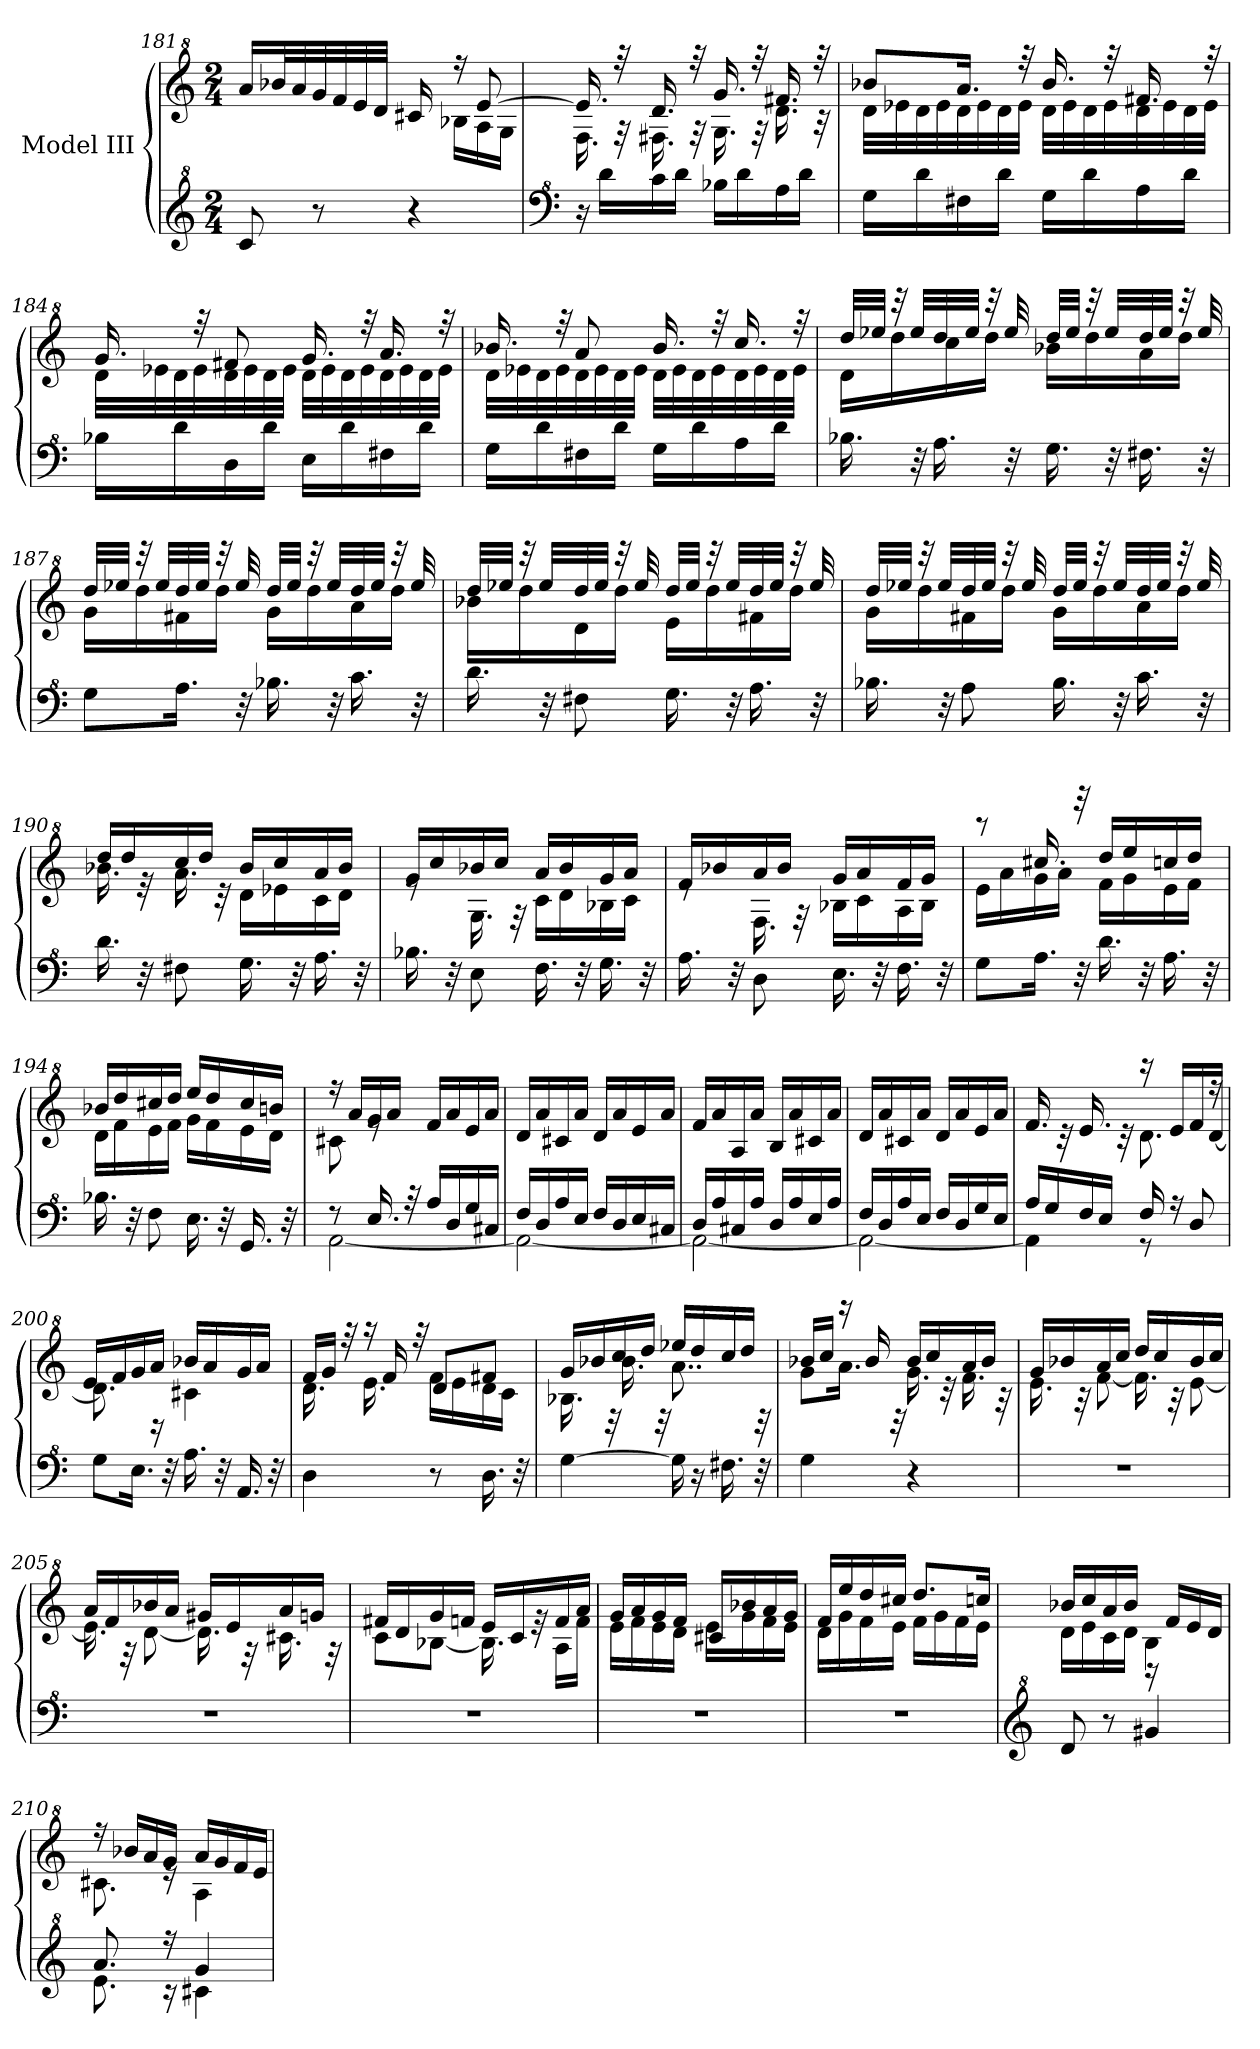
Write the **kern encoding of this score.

**kern	**kern
*part1	*part1
*staff2	*staff1
*I"Model III	*
*clefG^2	*clefG^2
*k[]	*k[]
*M2/4	*M2/4
=181	=181
*	*^
8cc/	16aa/LL	16ryy
*	*v	*v
.	32bb-X/L
.	32aa/
8r	32gg/
.	32ff/
.	32ee/
.	32dd/JJJ
4r	16cc#X/
*	*^
.	16r	16b-X\LL
.	[8ee/	16a\
.	.	16g\JJ
=182	=182	=182
*clefF^4	*	*
16r	16.ee/]	16.f\
16dd\LL	.	.
.	32r	32r
16cc\	16.dd/	16.f#X\
16dd\JJ	.	.
.	32r	32r
16b-X\LL	16.gg/	16.g\
16dd\	.	.
.	32r	32r
16a\	16.ff#X/	16.dd\
16dd\JJ	.	.
.	32r	32r
!!LO:PB:g=z	!!
=183	=183	=183
16g\LL	8bb-X/L	32dd\LLL
.	.	32ee-X\
16dd\	.	32dd\
.	.	32ee-\
16f#X\	16.aa/Jk	32dd\
.	.	32ee-\
16dd\JJ	.	32dd\
.	32r	32ee-\JJJ
16g\LL	16.bb-/	32dd\LLL
.	.	32ee-\
16dd\	.	32dd\
.	32r	32ee-\
16a\	16.ff#X/	32dd\
.	.	32ee-\
16dd\JJ	.	32dd\
.	32r	32ee-\JJJ
=184	=184	=184
16b-X\LL	16.gg/	32dd\LLL
.	.	32ee-X\
16dd\	.	32dd\
.	32r	32ee-\
16d\	8ff#X/	32dd\
.	.	32ee-\
16dd\JJ	.	32dd\
.	.	32ee-\JJJ
16e\LL	16.gg/	32dd\LLL
.	.	32ee-\
16dd\	.	32dd\
.	32r	32ee-\
16f#X\	16.aa/	32dd\
.	.	32ee-\
16dd\JJ	.	32dd\
.	32r	32ee-\JJJ
!!LO:LB:g=z	!!
=185	=185	=185
16g\LL	16.bb-X/	32dd\LLL
.	.	32ee-X\
16dd\	.	32dd\
.	32r	32ee-\
16f#X\	8aa/	32dd\
.	.	32ee-\
16dd\JJ	.	32dd\
.	.	32ee-\JJJ
16g\LL	16.bb-/	32dd\LLL
.	.	32ee-\
16dd\	.	32dd\
.	32r	32ee-\
16a\	16.ccc/	32dd\
.	.	32ee-\
16dd\JJ	.	32dd\
.	32r	32ee-\JJJ
=186	=186	=186
16.b-X\	32ddd/LLL	16dd\LL
.	32eee-X/JJJ	.
.	32r	16ddd\
32r	32eee-/LLL	.
16.a\	32ddd/	16ccc\
.	32eee-/JJJ	.
.	32r	16ddd\JJ
32r	32eee-/	.
16.g\	32ddd/LLL	16bb-X\LL
.	32eee-/JJJ	.
.	32r	16ddd\
32r	32eee-/LLL	.
16.f#X\	32ddd/	16aa\
.	32eee-/JJJ	.
.	32r	16ddd\JJ
32r	32eee-/	.
!!LO:LB:g=z	!!
=187	=187	=187
8g\L	32ddd/LLL	16gg\LL
.	32eee-X/JJJ	.
.	32r	16ddd\
.	32eee-/LLL	.
16.a\Jk	32ddd/	16ff#X\
.	32eee-/JJJ	.
.	32r	16ddd\JJ
32r	32eee-/	.
16.b-X\	32ddd/LLL	16gg\LL
.	32eee-/JJJ	.
.	32r	16ddd\
32r	32eee-/LLL	.
16.cc\	32ddd/	16aa\
.	32eee-/JJJ	.
.	32r	16ddd\JJ
32r	32eee-/	.
=188	=188	=188
16.dd\	32ddd/LLL	16bb-X\LL
.	32eee-X/JJJ	.
.	32r	16ddd\
32r	32eee-/LLL	.
8f#X\	32ddd/	16dd\
.	32eee-/JJJ	.
.	32r	16ddd\JJ
.	32eee-/	.
16.g\	32ddd/LLL	16ee\LL
.	32eee-/JJJ	.
.	32r	16ddd\
32r	32eee-/LLL	.
16.a\	32ddd/	16ff#X\
.	32eee-/JJJ	.
.	32r	16ddd\JJ
32r	32eee-/	.
!!LO:LB:g=z	!!
=189	=189	=189
16.b-X\	32ddd/LLL	16gg\LL
.	32eee-X/JJJ	.
.	32r	16ddd\
32r	32eee-/LLL	.
8a\	32ddd/	16ff#X\
.	32eee-/JJJ	.
.	32r	16ddd\JJ
.	32eee-/	.
16.b-\	32ddd/LLL	16gg\LL
.	32eee-/JJJ	.
.	32r	16ddd\
32r	32eee-/LLL	.
16.cc\	32ddd/	16aa\
.	32eee-/JJJ	.
.	32r	16ddd\JJ
32r	32eee-/	.
=190	=190	=190
16.dd\	16ddd/LL	16.bb-X\
.	16ddd/	.
32r	.	32r
8f#X\	16ccc/	16.aa\
.	16ddd/JJ	.
.	.	32r
16.g\	16bb-/LL	16dd\LL
.	16ccc/	16ee-X\
32r	.	.
16.a\	16aa/	16cc\
.	16bb-/JJ	16dd\JJ
32r	.	.
=191	=191	=191
16.b-X\	16gg/LL	8ree
.	16ccc/	.
32r	.	.
8e\	16bb-X/	16.g\
.	16ccc/JJ	.
.	.	32r
16.f\	16aa/LL	16cc\LL
.	16bb-/	16dd\
32r	.	.
16.g\	16gg/	16b-X\
.	16aa/JJ	16cc\JJ
32r	.	.
!!LO:LB:g=z	!!
=192	=192	=192
16.a\	16ff/LL	8ree
.	16bb-X/	.
32r	.	.
8d\	16aa/	16.f\
.	16bb-/JJ	.
.	.	32r
16.e\	16gg/LL	16b-X\LL
.	16aa/	16cc\
32r	.	.
16.f\	16ff/	16a\
.	16gg/JJ	16b-\JJ
32r	.	.
=193	=193	=193
8g\L	16ee\LL	8rcccc
.	16aa\	.
16.a\Jk	16gg\	16.ccc#X/
.	16aa\JJ	.
32r	.	32rgggg
16.dd\	16ddd/LL	16ff\LL
.	16eee/	16gg\
32r	.	.
16.a\	16cccn/	16ee\
.	16ddd/JJ	16ff\JJ
32r	.	.
=194	=194	=194
16.b-X\	16bb-X/LL	16dd\LL
.	16ddd/	16ff\
32r	.	.
8f\	16ccc#X/	16ee\
.	16ddd/JJ	16ff\JJ
16.e\	16eee/LL	16gg\LL
.	16ddd/	16ff\
32r	.	.
16.G/	16ccc#/	16ee\
.	16bbn/JJ	16dd\JJ
32r	.	.
!!LO:PB:g=z	!!
=195	=195	=195
*^	*	*
8r	[2A\	16r	8cc#X\
.	.	16aa/LL	.
16.e/	.	16gg/	8ree
.	.	16aa/JJ	.
32r	.	.	.
16a/LL	.	16ff/LL	4ryy
16d/	.	16aa/	.
16g/	.	16ee/	.
16c#X/JJ	.	16aa/JJ	.
*	*	*v	*v
=196	=196	=196
16f/LL	2A\_	16dd/LL
16d/	.	16aa/
16a/	.	16cc#X/
16e/JJ	.	16aa/JJ
16f/LL	.	16dd/LL
16d/	.	16aa/
16e/	.	16ee/
16c#X/JJ	.	16aa/JJ
=197	=197	=197
16d/LL	2A\_	16ff/LL
16a/	.	16aa/
16c#X/	.	16a/
16a/JJ	.	16aa/JJ
16d/LL	.	16b/LL
16a/	.	16aa/
16e/	.	16cc#X/
16a/JJ	.	16aa/JJ
=198	=198	=198
16f/LL	2A\_	16dd/LL
16d/	.	16aa/
16a/	.	16cc#X/
16e/JJ	.	16aa/JJ
16f/LL	.	16dd/LL
16d/	.	16aa/
16g/	.	16ee/
16e/JJ	.	16aa/JJ
!!LO:LB:g=z
=199	=199	=199
*	*	*^
16a/LL	4A\]	16.ff/	4ryy
16g/	.	.	.
.	.	32rcc	.
16f/	.	16.ee/	.
16e/JJ	.	.	.
.	.	32rcc	.
16f/	8r	8.dd\	16rcccc
16r	.	.	16ee/LL
8d/	8ryy	.	16ff/
.	.	16r	[16dd/JJ
*v	*v	*	*
=200	=200	=200
8g\L	8.dd\]	16ee/LL
.	.	16ff/
16.e\Jk	.	16gg/
.	16rd	16aa/JJ
32r	.	.
16.a\	4cc#X\	16bb-X/LL
.	.	16aa/
32r	.	.
16.A/	.	16gg/
.	.	16aa/JJ
32r	.	.
=201	=201	=201
4d\	16.dd\	16ff/LL
.	.	16gg/JJ
.	32r	.
.	16.ee\	16raaa
.	.	16ff/
.	32r	.
8r	16ff\LL	8dd/L
.	16ee\	.
16.d\	16dd\	8ff#X/J
.	16cc\JJ	.
32r	.	.
!!LO:LB:g=z	!!
=202	=202	=202
[4g\	16.b-X\	16gg/LL
.	.	16bb-X/
.	32rd	.
.	16.bb-\	16ccc/
.	.	16ddd/JJ
.	32rd	.
16g\]	8..aa\	16eee-X/LL
16r	.	16ddd/
16.f#X\	.	16ccc/
.	.	16ddd/JJ
32r	32rd	.
=203	=203	=203
4g\	8gg\L	16bb-X/LL
.	.	16ccc/JJ
.	16.aa\Jk	16reeee
.	.	16bb-/
.	32rd	.
4r	16bb-/LL	16.gg\
.	16ccc/	.
.	.	32r
.	16aa/	16.ff\
.	16bb-/JJ	.
.	.	32r
=204	=204	=204
2r	16gg/LL	16.ee\
.	16bb-X/	.
.	.	32r
.	16aa/	[8ff\
.	16ccc/JJ	.
.	16ddd/LL	16.ff\]
.	16ccc/	.
.	.	32r
.	16bb-/	[8ee\
.	16ccc/JJ	.
!!LO:LB:g=z	!!
=205	=205	=205
2r	16aa/LL	16.ee\]
.	16ff/	.
.	.	32r
.	16bb-X/	[8dd\
.	16aa/JJ	.
.	16gg#X/LL	16.dd\]
.	16ee/	.
.	.	32r
.	16aa/	16.cc#X\
.	16ggn/JJ	.
.	.	32r
=206	=206	=206
2r	16ff#X/LL	8cc\L
.	16dd/	.
.	16gg/	[8b-X\J
.	16ffn/JJ	.
.	16ee/LL	16.b-\]
.	16cc/	.
.	.	32ree
.	16ff/	16a\LL
.	16aa/JJ	16ff\JJ
=207	=207	=207
2r	16gg/LL	16ee\LL
.	16aa/	16ff\
.	16gg/	16ee\
.	16ff/JJ	16dd\JJ
.	16ee\LL	16cc#X/LL
.	16gg\	16bb-X/
.	16ff\	16aa/
.	16ee\JJ	16gg/JJ
!!LO:LB:g=z	!!
=208	=208	=208
2r	16dd\LL	16ff/LL
.	16gg\	16eee/
.	16ff\	16ddd/
.	16ee\JJ	16ccc#X/JJ
.	16ff\LL	8.ddd/L
.	16gg\	.
.	16ff\	.
.	16ee\JJ	16cccn/Jk
*	*v	*v
=209	=209
*clefG^2	*
*	*^
*	*	*^
8dd/	16dd\LL	16bb-X/LL	4ryy
.	16ee\	16ccc/	.
8r	16cc\	16aa/	.
.	16dd\JJ	16bb-/JJ	.
4gg#X/	4b\	4ryy	16r
.	.	.	16ff/LL
.	.	.	16ee/
.	.	.	16dd/JJ
*	*	*v	*v
=210	=210	=210
*^	*	*
8.aa/	8.ee\	16r	8.cc#X\
.	.	16bb-X/LL	.
.	.	16aa/	.
16r	16r	16gg/JJ	16ree
4gg/	4cc#X\	16aa/LL	4a\
.	.	16gg/	.
.	.	16ff/	.
.	.	16ee/JJ	.
*v	*v	*	*
*	*v	*v
=	=
*-	*-
